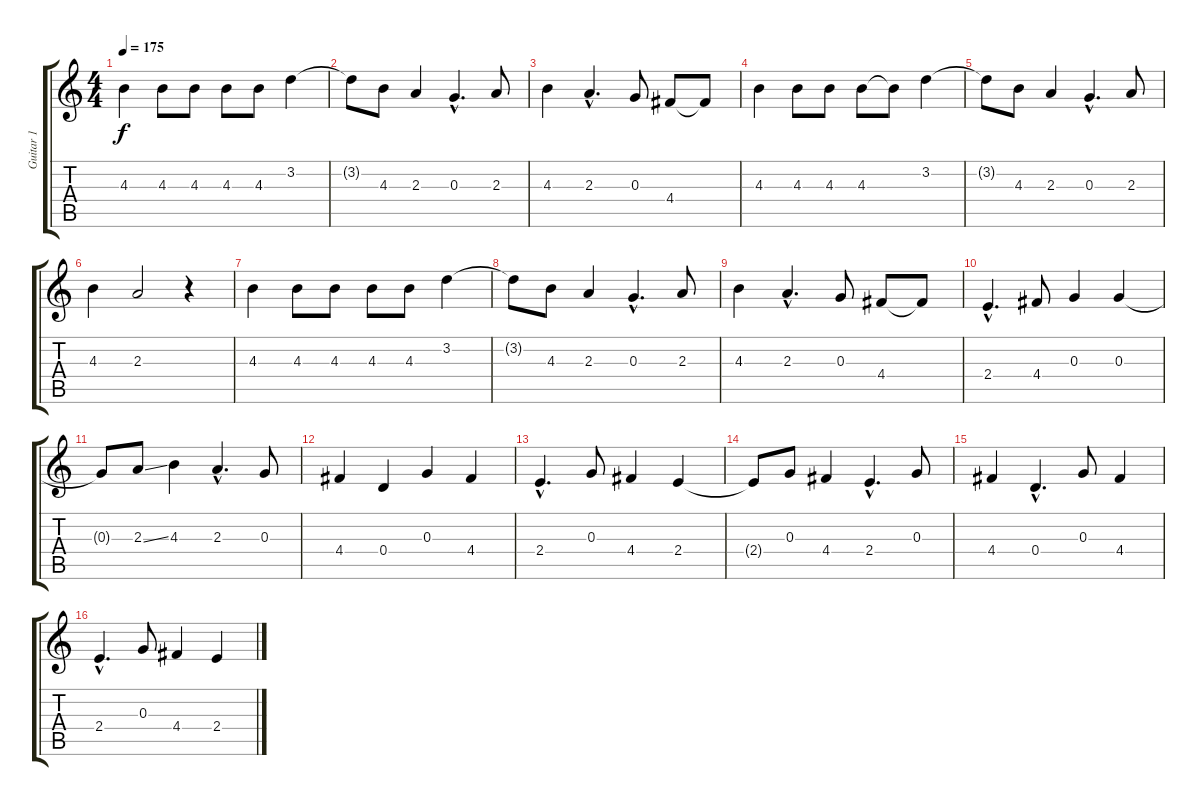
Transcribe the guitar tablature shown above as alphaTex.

\track ("Guitar 1" "Guitar 1") {instrument electricguitarclean}
\staff {score tabs}
\tuning (E4 B3 G3 D3 A2 E2) {hide}
\ts (4 4)
\tempo 175
\clef g2
\ks c
4.3.4{dy f instrument electricguitarclean} 4.3.8 4.3.8 4.3.8 4.3.8 3.2.4 |
3.2{t}.8 4.3.8 2.3.4 0.3{hac}.4{d} 2.3.8 |
4.3.4 2.3{hac}.4{d} 0.3.8 4.4.8 4.4{t}.8 |
4.3.4 4.3.8 4.3.8 4.3.8 4.3{t}.8 3.2.4 |
3.2{t}.8 4.3.8 2.3.4 0.3{hac}.4{d} 2.3.8 |
4.3.4 2.3.2 r.4 |
4.3.4 4.3.8 4.3.8 4.3.8 4.3.8 3.2.4 |
3.2{t}.8 4.3.8 2.3.4 0.3{hac}.4{d} 2.3.8 |
4.3.4 2.3{hac}.4{d} 0.3.8 4.4.8 4.4{t}.8 |
2.4{hac}.4{d} 4.4.8 0.3.4 0.3.4 |
0.3{t}.8 2.3{ss}.8 4.3.4 2.3{hac}.4{d} 0.3.8 |
4.4.4 0.4.4 0.3.4 4.4.4 |
2.4{hac}.4{d} 0.3.8 4.4.4 2.4.4 |
2.4{t}.8 0.3.8 4.4.4 2.4{hac}.4{d} 0.3.8 |
4.4.4 0.4{hac}.4{d} 0.3.8 4.4.4 |
2.4{hac}.4{d} 0.3.8 4.4.4 2.4.4
